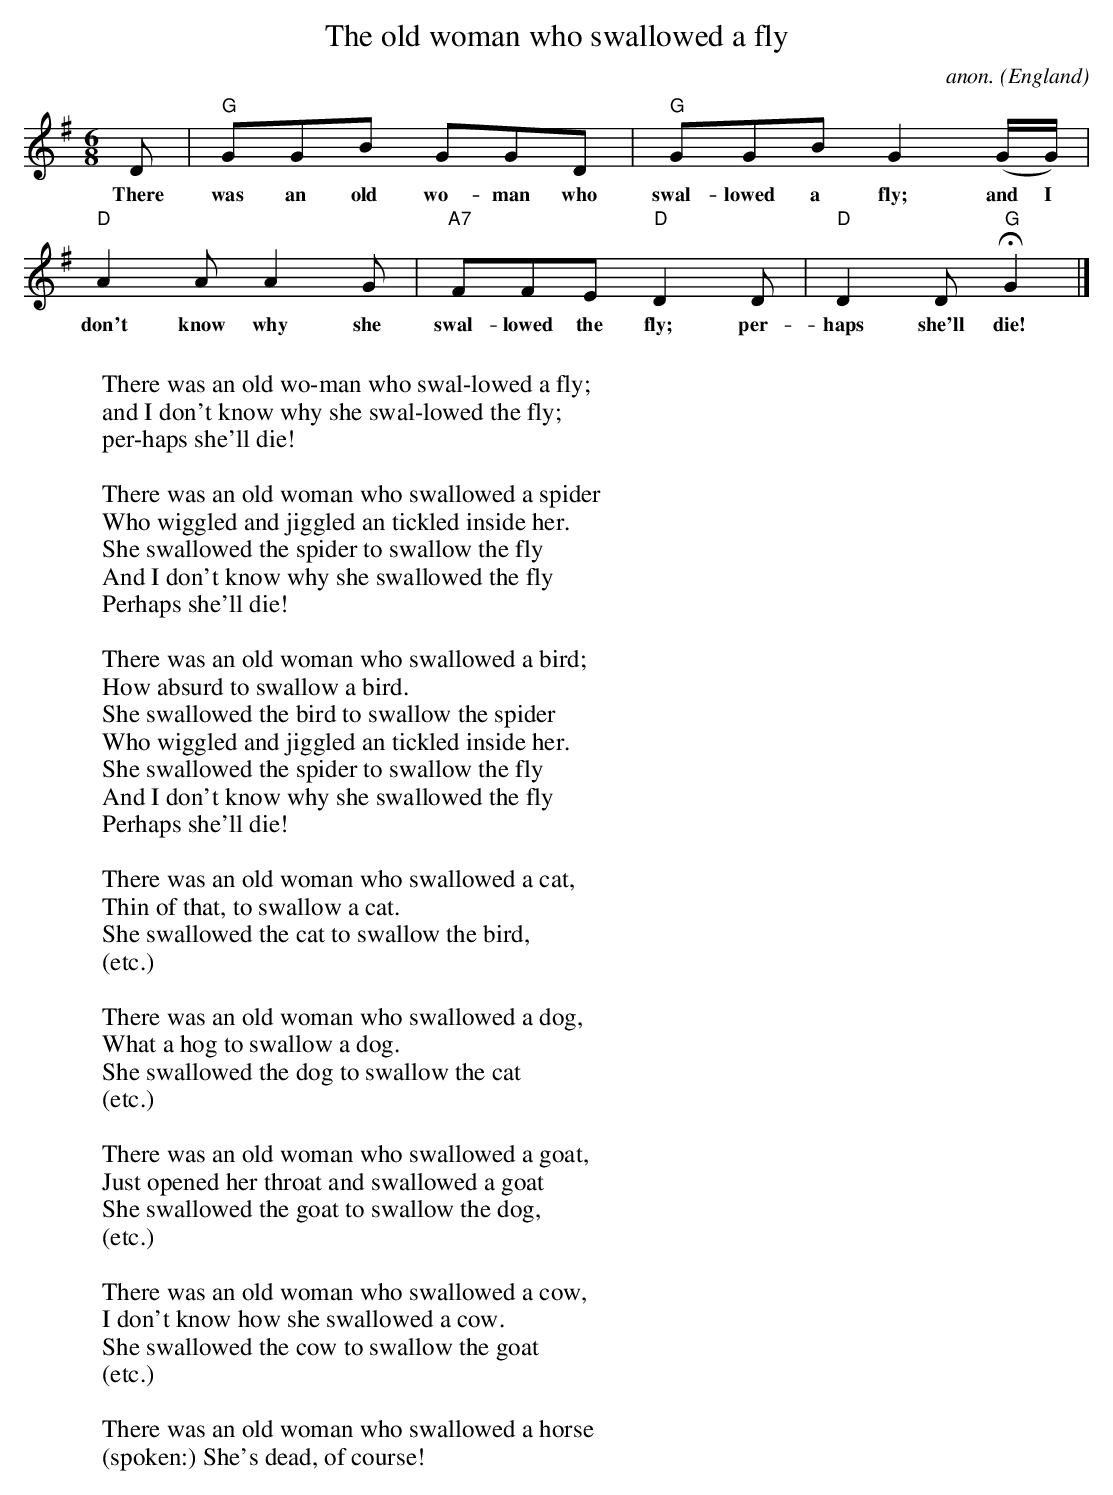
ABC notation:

X:1
T:The old woman who swallowed a fly
C:anon.
O:England
M:6/8
L:1/8
K:G
D|"G"GGB GGD|"G"GGB G2(G/G/)|
w:There was an old wo-man who swal-lowed a fly; and I
"D"A2AA2G|"A7"FFE "D"D2D|"D"D2D H"G"G2|]
w:don't know why she swal-lowed the fly; per-haps she'll die!
W:
W:There was an old wo-man who swal-lowed a fly;
W:and I don't know why she swal-lowed the fly;
W:per-haps she'll die!
W:
W:There was an old woman who swallowed a spider
W:Who wiggled and jiggled an tickled inside her.
W:She swallowed the spider to swallow the fly
W:And I don't know why she swallowed the fly
W:Perhaps she'll die!
W:
W:There was an old woman who swallowed a bird;
W:How absurd to swallow a bird.
W:She swallowed the bird to swallow the spider
W:Who wiggled and jiggled an tickled inside her.
W:She swallowed the spider to swallow the fly
W:And I don't know why she swallowed the fly
W:Perhaps she'll die!
W:
W:There was an old woman who swallowed a cat,
W:Thin of that, to swallow a cat.
W:She swallowed the cat to swallow the bird,
W:(etc.)
W:
W:There was an old woman who swallowed a dog,
W:What a hog to swallow a dog.
W:She swallowed the dog to swallow the cat
W:(etc.)
W:
W:There was an old woman who swallowed a goat,
W:Just opened her throat and swallowed a goat
W:She swallowed the goat to swallow the dog,
W:(etc.)
W:
W:There was an old woman who swallowed a cow,
W:I don't know how she swallowed a cow.
W:She swallowed the cow to swallow the goat
W:(etc.)
W:
W:There was an old woman who swallowed a horse
W:(spoken:) She's dead, of course!
